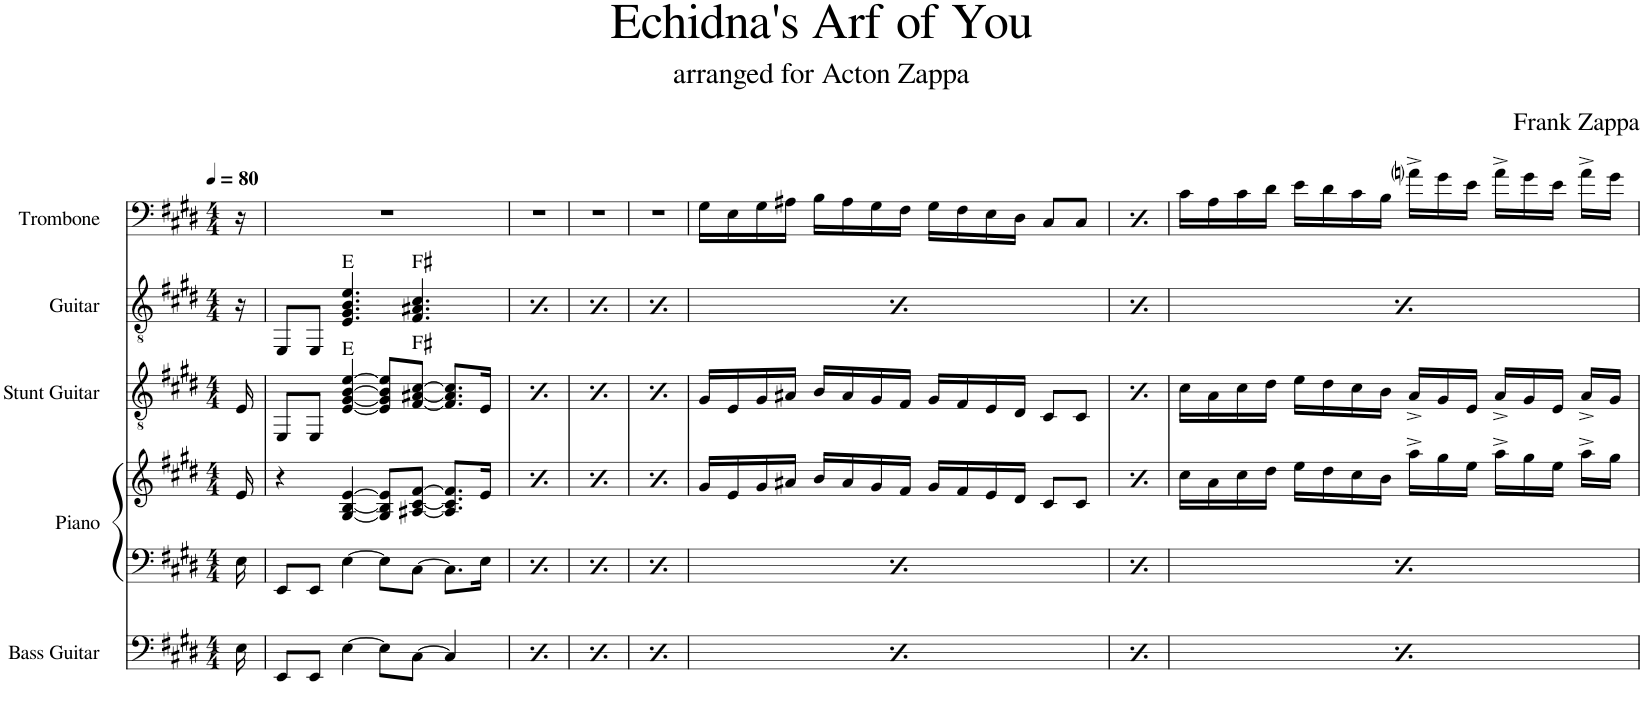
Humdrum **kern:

**kern	**kern	**kern	**kern	**harte	**kern	**harte	**kern
*part5	*part4	*part4	*part3	*part3	*part2	*part2	*part1
*staff6	*staff5	*staff4	*staff3	*	*staff2	*	*staff1
*I"Bass Guitar	*I"Piano	*	*I"Stunt Guitar	*	*I"Guitar	*	*I"Trombone
*I'B. Guit.	*I'Pno.	*	*I'St. Guit.	*	*I'Guit.	*	*I'Tbn.
*clefF4	*clefF4	*clefG2	*clefGv2	*	*clefGv2	*	*clefF4
*Trd7c12	*	*	*	*	*	*	*
*k[f#c#g#d#]	*k[f#c#g#d#]	*k[f#c#g#d#]	*k[f#c#g#d#]	*	*k[f#c#g#d#]	*	*k[f#c#g#d#]
*M4/4	*M4/4	*M4/4	*M4/4	*	*M4/4	*	*M4/4
*MM80	*MM80	*MM80	*MM80	*	*MM80	*	*MM80
=1	=1	=1	=1	=1	=1	=1	=1
16E\	16E\	16e/	16E/	.	16r	.	16r
=2	=2	=2	=2	=2	=2	=2	=2
8EE/L	8EE/L	4r	8EE/L	.	8EE/L	.	1r
8EE/J	8EE/J	.	8EE/J	.	8EE/J	.	.
[4E\	[4E\	[4G#/ [4B/ [>4e/	[4E/ [4G#/ [4B/ [4e/	E:maj	4.E/ 4.G#/ 4.B/ 4.e/	E:maj	.
8E\L]	8E\L]	8G#/] 8B/] 8e/]L	8E/] 8G#/] 8B/] 8e/]L	.	.	.	.
[8C#\J	[8C#\J	[8A#X/ [8c#/ [>8f#/J	[8F#/ [8A#X/ [8c#/J	F#:maj	4.F#/ 4.A#X/ 4.c#/	F#:maj	.
4C#/]	8.C#\L]	8.A#/] 8.c#/] 8.f#/]L	8.F#/] 8.A#/] 8.c#/]L	.	.	.	.
.	16E\Jk	16e/Jk	16E/Jk	.	.	.	.
=3	=3	=3	=3	=3	=3	=3	=3
8EE/L	8EE/L	4r	8EE/L	.	8EE/L	.	1r
8EE/J	8EE/J	.	8EE/J	.	8EE/J	.	.
[4E\	[4E\	[4G#/ [4B/ [>4e/	[4E/ [4G#/ [4B/ [4e/	E:maj	4.E/ 4.G#/ 4.B/ 4.e/	E:maj	.
8E\L]	8E\L]	8G#/] 8B/] 8e/]L	8E/] 8G#/] 8B/] 8e/]L	.	.	.	.
[8C#\J	[8C#\J	[8A#X/ [8c#/ [>8f#/J	[8F#/ [8A#X/ [8c#/J	F#:maj	4.F#/ 4.A#X/ 4.c#/	F#:maj	.
4C#/]	8.C#\L]	8.A#/] 8.c#/] 8.f#/]L	8.F#/] 8.A#/] 8.c#/]L	.	.	.	.
.	16E\Jk	16e/Jk	16E/Jk	.	.	.	.
=4	=4	=4	=4	=4	=4	=4	=4
8EE/L	8EE/L	4r	8EE/L	.	8EE/L	.	1r
8EE/J	8EE/J	.	8EE/J	.	8EE/J	.	.
[4E\	[4E\	[4G#/ [4B/ [>4e/	[4E/ [4G#/ [4B/ [4e/	E:maj	4.E/ 4.G#/ 4.B/ 4.e/	E:maj	.
8E\L]	8E\L]	8G#/] 8B/] 8e/]L	8E/] 8G#/] 8B/] 8e/]L	.	.	.	.
[8C#\J	[8C#\J	[8A#X/ [8c#/ [>8f#/J	[8F#/ [8A#X/ [8c#/J	F#:maj	4.F#/ 4.A#X/ 4.c#/	F#:maj	.
4C#/]	8.C#\L]	8.A#/] 8.c#/] 8.f#/]L	8.F#/] 8.A#/] 8.c#/]L	.	.	.	.
.	16E\Jk	16e/Jk	16E/Jk	.	.	.	.
=5	=5	=5	=5	=5	=5	=5	=5
8EE/L	8EE/L	4r	8EE/L	.	8EE/L	.	1r
8EE/J	8EE/J	.	8EE/J	.	8EE/J	.	.
[4E\	[4E\	[4G#/ [4B/ [>4e/	[4E/ [4G#/ [4B/ [4e/	E:maj	4.E/ 4.G#/ 4.B/ 4.e/	E:maj	.
8E\L]	8E\L]	8G#/] 8B/] 8e/]L	8E/] 8G#/] 8B/] 8e/]L	.	.	.	.
[8C#\J	[8C#\J	[8A#X/ [8c#/ [>8f#/J	[8F#/ [8A#X/ [8c#/J	F#:maj	4.F#/ 4.A#X/ 4.c#/	F#:maj	.
4C#/]	8.C#\L]	8.A#/] 8.c#/] 8.f#/]L	8.F#/] 8.A#/] 8.c#/]L	.	.	.	.
.	16E\Jk	16e/Jk	16E/Jk	.	.	.	.
=6	=6	=6	=6	=6	=6	=6	=6
8EE/L	8EE/L	16g#/LL	16G#/LL	.	8EE/L	.	16G#\LL
.	.	16e/	16E/	.	.	.	16E\
8EE/J	8EE/J	16g#/	16G#/	.	8EE/J	.	16G#\
.	.	16a#X/JJ	16A#X/JJ	.	.	.	16A#X\JJ
[4E\	[4E\	16b/LL	16B/LL	.	4.E/ 4.G#/ 4.B/ 4.e/	E:maj	16B\LL
.	.	16a#/	16A#/	.	.	.	16A#\
.	.	16g#/	16G#/	.	.	.	16G#\
.	.	16f#/JJ	16F#/JJ	.	.	.	16F#\JJ
8E\L]	8E\L]	16g#/LL	16G#/LL	.	.	.	16G#\LL
.	.	16f#/	16F#/	.	.	.	16F#\
[8C#\J	[8C#\J	16e/	16E/	.	4.F#/ 4.A#X/ 4.c#/	F#:maj	16E\
.	.	16d#/JJ	16D#/JJ	.	.	.	16D#\JJ
4C#/]	8.C#\L]	8c#/L	8C#/L	.	.	.	8C#/L
.	.	8c#/J	8C#/J	.	.	.	8C#/J
.	16E\Jk	.	.	.	.	.	.
=7	=7	=7	=7	=7	=7	=7	=7
8EE/L	8EE/L	16g#/LL	16G#/LL	.	8EE/L	.	16G#\LL
.	.	16e/	16E/	.	.	.	16E\
8EE/J	8EE/J	16g#/	16G#/	.	8EE/J	.	16G#\
.	.	16a#X/JJ	16A#X/JJ	.	.	.	16A#X\JJ
[4E\	[4E\	16b/LL	16B/LL	.	4.E/ 4.G#/ 4.B/ 4.e/	E:maj	16B\LL
.	.	16a#/	16A#/	.	.	.	16A#\
.	.	16g#/	16G#/	.	.	.	16G#\
.	.	16f#/JJ	16F#/JJ	.	.	.	16F#\JJ
8E\L]	8E\L]	16g#/LL	16G#/LL	.	.	.	16G#\LL
.	.	16f#/	16F#/	.	.	.	16F#\
[8C#\J	[8C#\J	16e/	16E/	.	4.F#/ 4.A#X/ 4.c#/	F#:maj	16E\
.	.	16d#/JJ	16D#/JJ	.	.	.	16D#\JJ
4C#/]	8.C#\L]	8c#/L	8C#/L	.	.	.	8C#/L
.	.	8c#/J	8C#/J	.	.	.	8C#/J
.	16E\Jk	.	.	.	.	.	.
=8	=8	=8	=8	=8	=8	=8	=8
8EE/L	8EE/L	16cc#\LL	16c#\LL	.	8EE/L	.	16c#\LL
.	.	16a\	16A\	.	.	.	16A\
8EE/J	8EE/J	16cc#\	16c#\	.	8EE/J	.	16c#\
.	.	16dd#\JJ	16d#\JJ	.	.	.	16d#\JJ
[4E\	[4E\	16ee\LL	16e\LL	.	4.E/ 4.G#/ 4.B/ 4.e/	E:maj	16e\LL
.	.	16dd#\	16d#\	.	.	.	16d#\
.	.	16cc#\	16c#\	.	.	.	16c#\
.	.	16b\JJ	16B\JJ	.	.	.	16B\JJ
8E\L]	8E\L]	16aa^\LL	16A^/LL	.	.	.	16ani^\LL
.	.	16gg#\	16G#/	.	.	.	16g#\
[8C#\J	[8C#\J	16ee\JJ	16E/JJ	.	4.F#/ 4.A#X/ 4.c#/	F#:maj	16e\JJ
.	.	16aa^\LL	16A^/LL	.	.	.	16a^\LL
4C#/]	8.C#\L]	16gg#\	16G#/	.	.	.	16g#\
.	.	16ee\JJ	16E/JJ	.	.	.	16e\JJ
.	.	16aa^\LL	16A^/LL	.	.	.	16a^\LL
.	16E\Jk	16gg#\JJ	16G#/JJ	.	.	.	16g#\JJ
=	=	=	=	=	=	=	=
*-	*-	*-	*-	*-	*-	*-	*-
